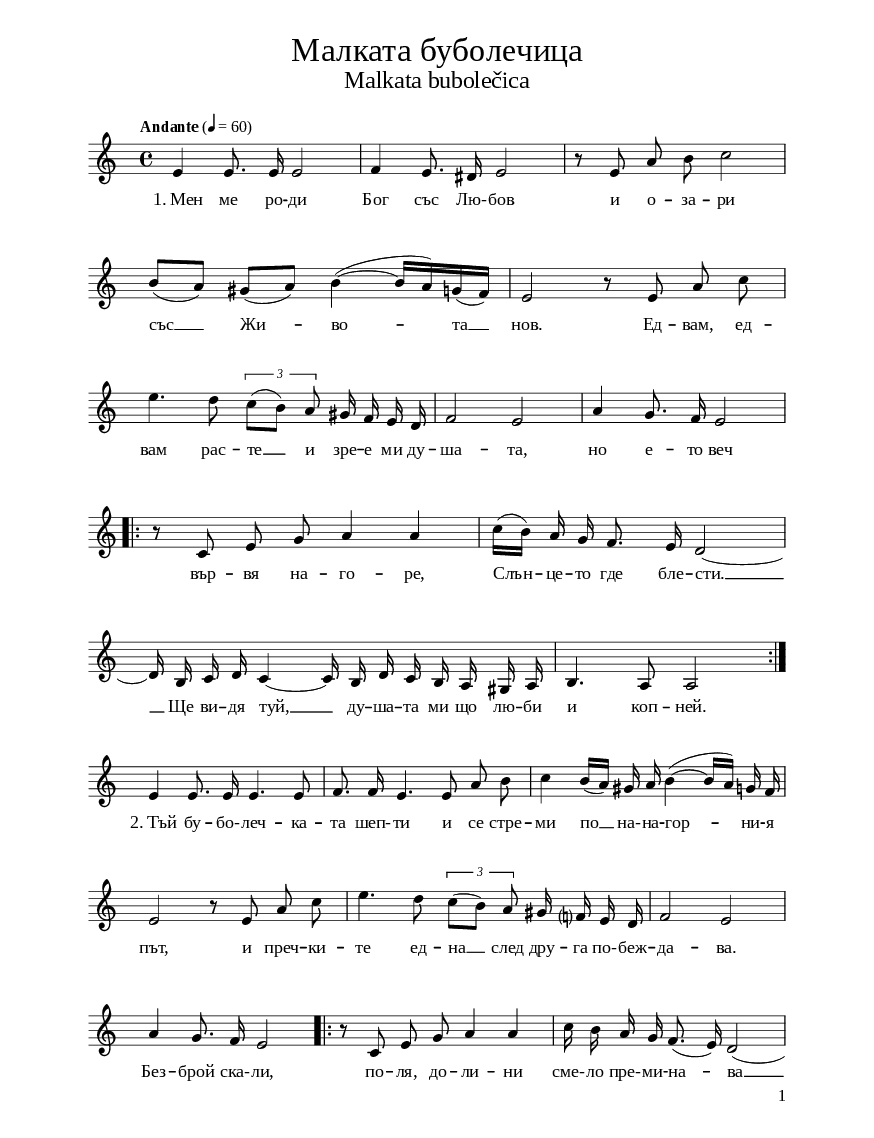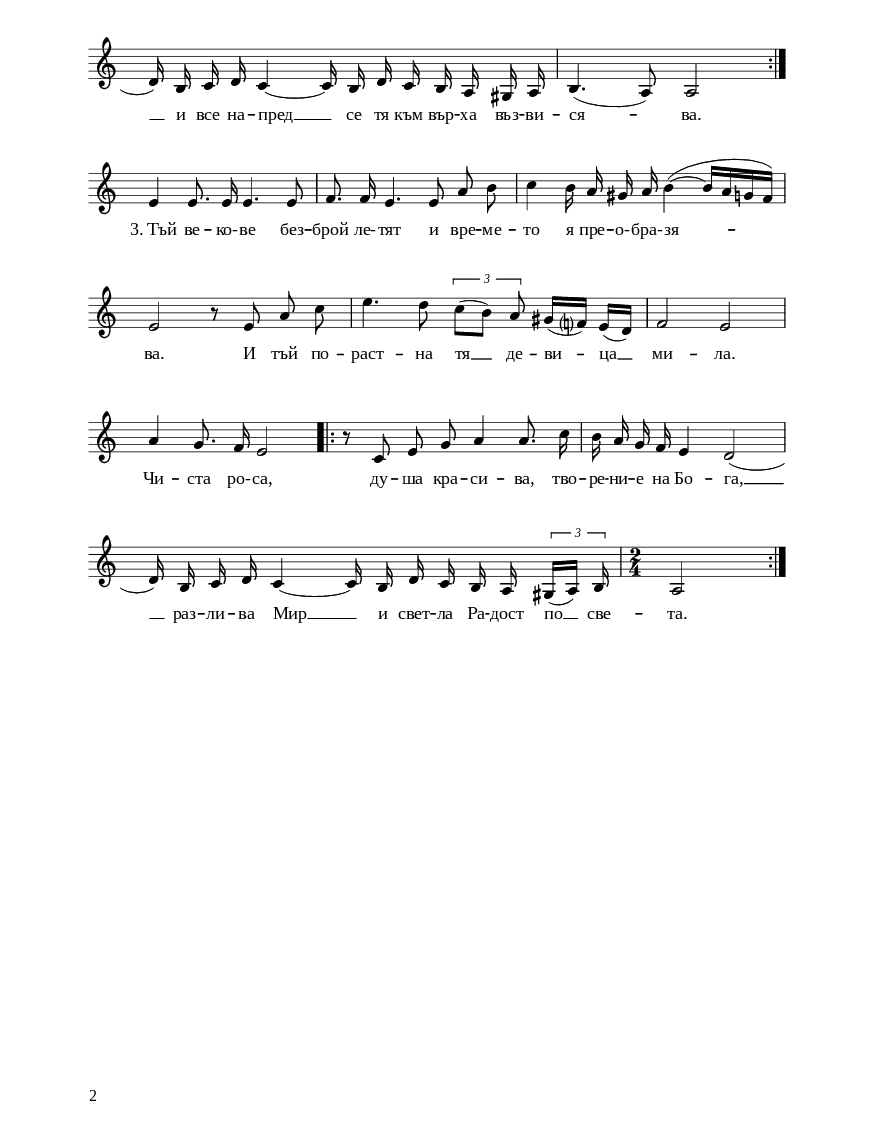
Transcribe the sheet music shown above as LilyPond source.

% Виж за разположението на текста.
\version "2.24.2"

% include paper part and global functions
\include "include/globals.ily"

\bookpart {
  \label #'ref173
  \tocItem \markup "Малката буболечица – Malkata bubolečica"
  \include "include/bookpart-paper.ily"
  \score {
    \include "include/score-layout.ily"

    \new Voice \absolute {
      \clef treble
      \key a \minor
      \time 4/4
      \tempoFunc "Andante" 4 "60"
      \autoBeamOff
      e'4  e'8.  e'16  e'2 | % 2
      f'4  e'8.  dis'16  e'2 | % 3
      r8  e'8  a'8  b'8  c''2 \break | % 4
      b'8 ( [  a'8  ])   gis'8 ( [  a'8 ])
      \autoBeamOn b'4  ( ~  b'16   a'16  )   g'16 (
      f'16  )  | % 5
      e'2 r8 \autoBeamOff e'8  a'8  c''8 \break | % 6
      e''4.  d''8 \tweak direction #up \times 2/3 {
        \once \override Slur.positions = #'(1 . 1) c''8  (  [ b'8 ])  a'8
      }
      gis'16  f'16  e'16  d'16 | % 7
      f'2  e'2 | % 8
      a'4  g'8.  f'16  e'2 \break
      \repeat
      volta 2 {
        | % 9
        \autoBeamOff  r8  c'8  e'8  g'8  a'4  a'4 |
        c''16 ( [  b'16 ] )  a'16  g'16
        f'8.  e'16  d'2 ~ | % 11
        d'16  b16  c'16  d'16  c'4 ~
        c'16  b16  d'16  c'16  b16
        a16  gis16  a16 | % 12
        b4.  a8  a2 \break
      }

      e'4 e'8. e'16 e'4. e'8 | f'8. f'16  e'4. e'8 a'8 b'8 |  c''4 b'16[ ( a'16 ) ] gis'16 a'16 b'4  ( ~ b'16 [a'16] ) g'16 f'16 | \break

      e'2 r8 e'8 a'8 c''8 | e''4. d''8  \tweak direction #up \times 2/3 {
        \once \override Slur.positions = #'(1 . 1) c''8  [ ( b'8 ) ] a'8
      } gis'16 f'?16 e'16 d'16 | f'2 e'2 | \break


      a'4 g'8.  f'16  e'2 |  \bar ".|:" r8 c'8 e' g' a'4 a'4 |  c''16 b' a' g' f'8. ( e'16 ) d'2 (| \break

      d'16)  b16  c'16  d'16  c'4 ~
      c'16  b16  d'16  c'16  b16
      a16  gis16  a16 | % 12
      b4. ( a8 ) a2 \break \bar ":|."


      e'4 e'8. e'16 e'4. e'8 | f'8. f'16 e'4. e'8 a'8 b'8 |  c''4 b'16  a'16 gis'16 a'16 \autoBeamOn b'4  ( ~ b'16 a'16  g'16 f'16 ) | \break

      e'2 r8 \autoBeamOff e'8 a'8 c''8 | e''4. d''8  \tweak direction #up \times 2/3 {
        \once \override Slur.positions = #'(1 . 1) c''8  ( [  b'8 ) ] a'8
      } gis'16 [( f'?16 )] e'16 [(d'16) ] | f'2 e'2 | \break


      a'4 g'8.  f'16  e'2 |  \bar ".|:" r8 c'8 e' g' a'4 a'8. c''16 | 
      
       b'16 a'16 g' f' e'4 d'2 (| \break

      d'16)  b16  c'16  d'16  c'4 ~
      c'16  b16  d'16  c'16  b16 a16 \times 2/3 { gis16 [ ( a16 ) ] b16 }| \time 2/4 a2 \break \bar ":|."
    }

    \addlyrics {
      "1. Мен" ме ро -- ди Бог със "Лю-" --
      бов и о -- за -- ри със __ Жи
      -- во -- та __ нов. Ед --
      вам, ед -- вам рас -- те __  и зре
      -- е ми ду -- ша -- та, но е -- то
      веч вър -- вя на -- го -- ре, Слън
      -- це -- то где бле -- сти. __
      Ще ви -- дя туй, __ ду -- ша -- та
      ми що лю -- би и коп -- ней.

      "2. Тъй" бу -- "бо-" -- леч -- ка -- та "шеп-" -- ти
      и се стре -- ми по __ "на-" -- на -- гор -- ни -- я път,
      и преч -- ки -- те ед -- на __ след дру -- га
      "по-" -- беж -- да -- ва.
      Без -- брой "ска-" -- ли, по -- ля, до -- ли -- ни
      "сме-" -- ло "пре-" -- ми -- на -- ва __
      и все на -- пред __ се тя към вър -- ха
      въз -- ви -- ся -- ва.

      "3. Тъй" ве -- "ко-" -- ве без -- брой "ле-" -- тят
      и вре -- ме -- то я пре -- "о-" -- "бра-" -- зя -- ва.
      И тъй по -- раст  -- на тя __ де -- ви -- ца __ ми -- ла.
      Чи -- ста "ро-" -- са, ду -- ша кра -- си -- ва,
      тво -- ре -- ни -- е на Бо -- га, __
      раз -- ли -- ва Мир __ и свет -- ла Ра -- дост
      по __ све -- та.

    }

    \header {
      title = \titleFunc "Малката буболечица" "Malkata bubolečica"
    }

    \midi{}

  } % score



  \markup \empty-two

  % include foreign translation(s) of the song
  

} % bookpart

% Più mosso
%
